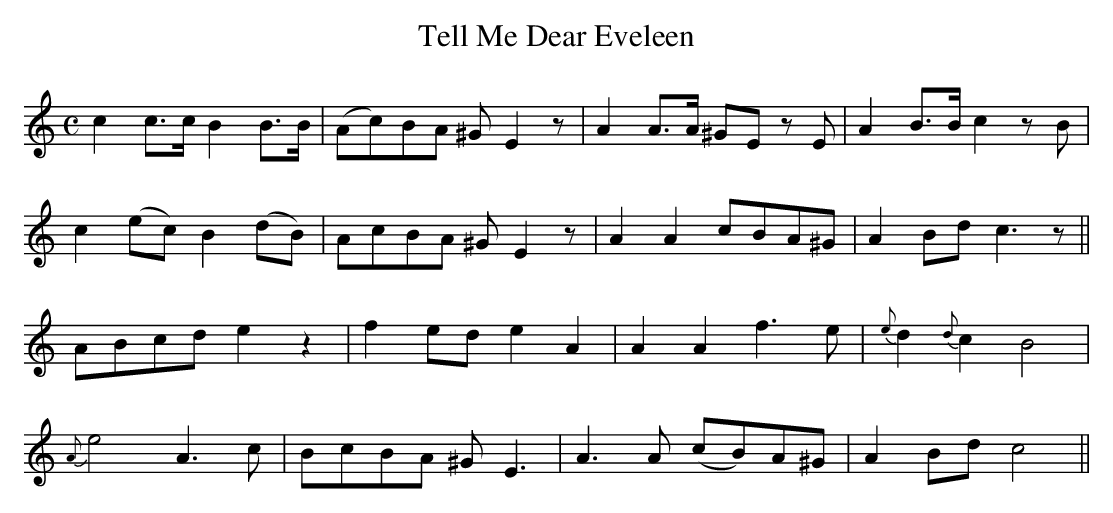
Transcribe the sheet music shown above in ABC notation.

X:1
T: Tell Me Dear Eveleen
M:C
L:1/8
K:C
c2 c>c B2 B>B | (Ac)BA ^G E2 z | A2 A>A ^GE z E | A2 B>B c2 z B |
c2 (ec) B2 (dB) | AcBA ^G E2 z | A2 A2 cBA^G | A2 Bd c3 z ||
ABcd e2 z2 | f2 ed e2 A2 | A2 A2 f3 e | {e}d2 {d}c2 B4 |
{A}e4 A3 c | BcBA ^G E3 | A3 A (cB)A^G | A2 Bd c4 ||
